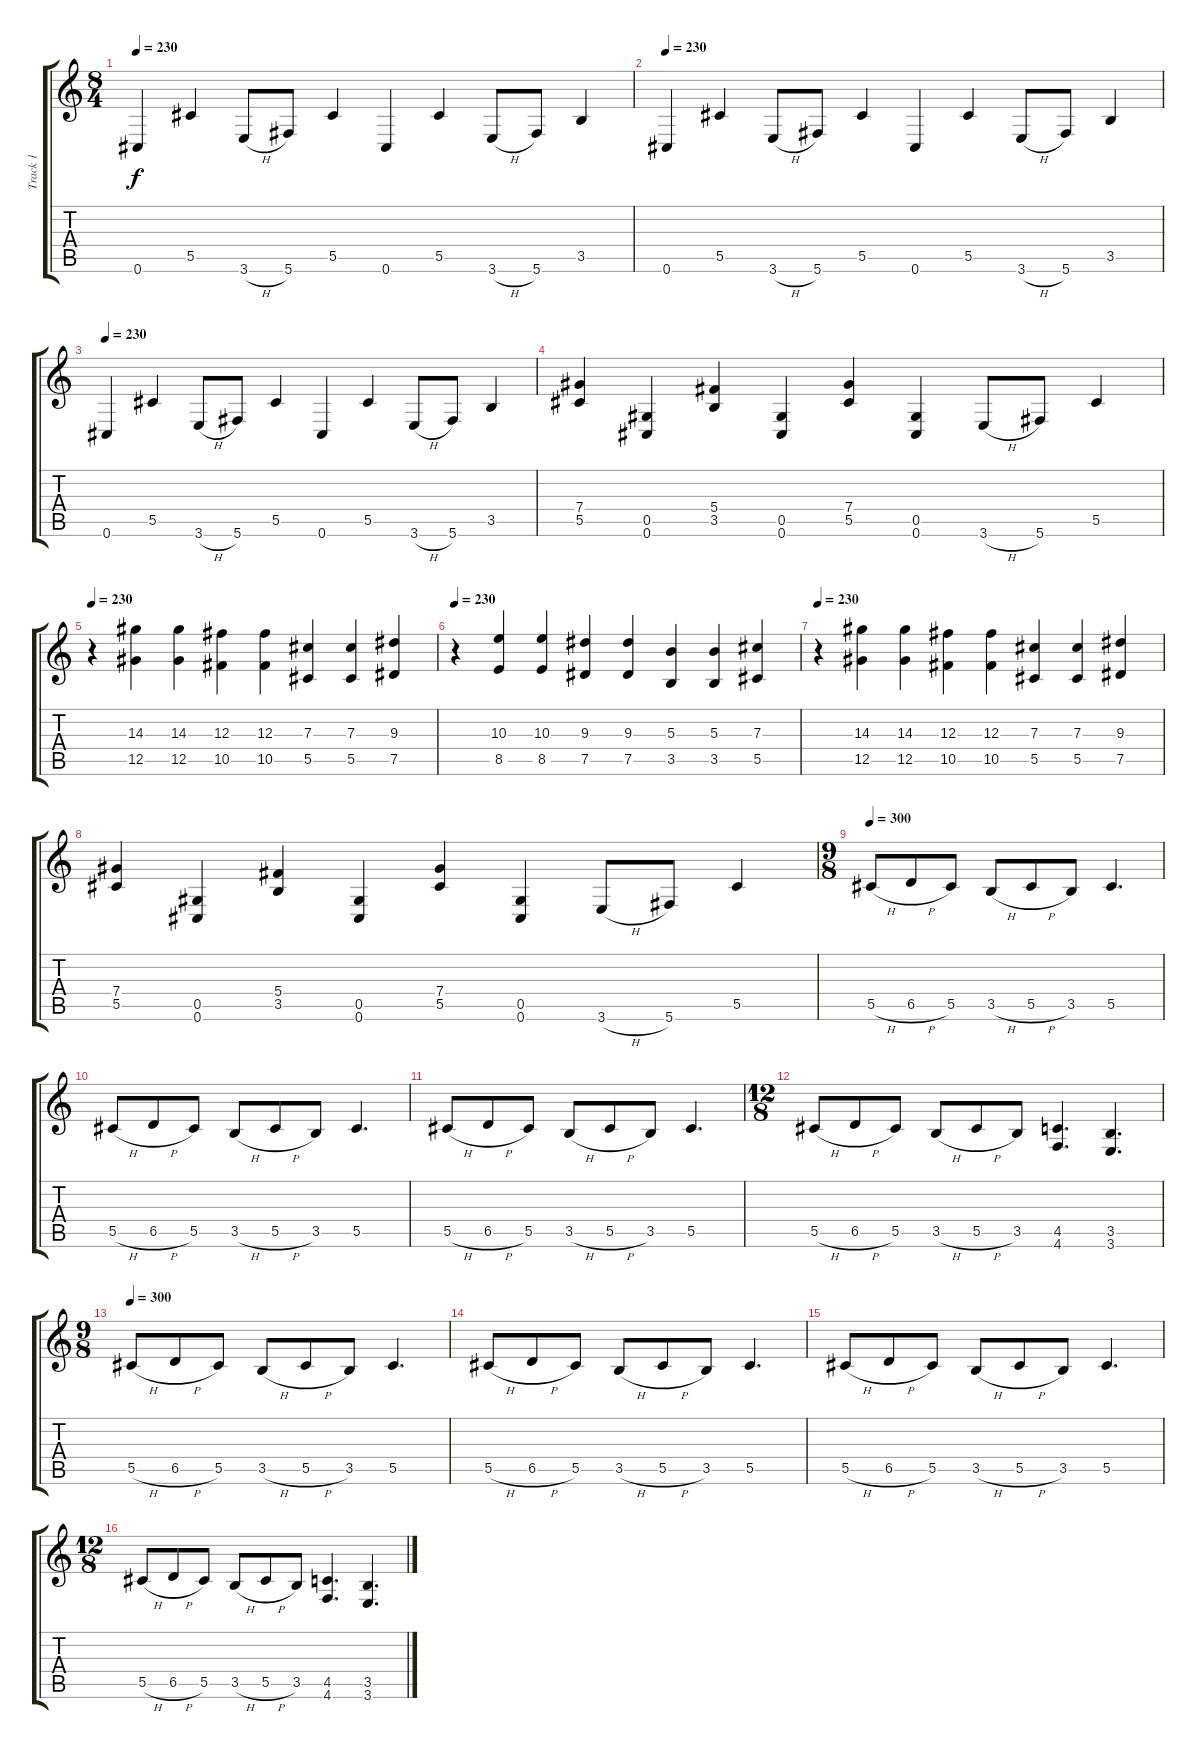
\track ("Track 1" "Track 1") {instrument distortionguitar}
\staff {score tabs}
\tuning (Eb4 Bb3 Gb3 Db3 Ab2 Db2) {hide}
\ts (8 4)
\tempo 230
\clef g2
\ks c
0.6.4{dy f} 5.5.4 3.6{h}.8 5.6.8 5.5.4 0.6.4 5.5.4 3.6{h}.8 5.6.8 3.5.4 |
\tempo 230
0.6.4 5.5.4 3.6{h}.8 5.6.8 5.5.4 0.6.4 5.5.4 3.6{h}.8 5.6.8 3.5.4 |
\tempo 230
0.6.4 5.5.4 3.6{h}.8 5.6.8 5.5.4 0.6.4 5.5.4 3.6{h}.8 5.6.8 3.5.4 |
(7.4 5.5).4 (0.5 0.6).4 (5.4 3.5).4 (0.5 0.6).4 (7.4 5.5).4 (0.5 0.6).4 3.6{h}.8 5.6.8 5.5.4 |
\tempo 230
r.4 (14.3 12.5).4 (14.3 12.5).4 (12.3 10.5).4 (12.3 10.5).4 (7.3 5.5).4 (7.3 5.5).4 (9.3 7.5).4 |
\tempo 230
r.4 (10.3 8.5).4 (10.3 8.5).4 (9.3 7.5).4 (9.3 7.5).4 (5.3 3.5).4 (5.3 3.5).4 (7.3 5.5).4 |
\tempo 230
r.4 (14.3 12.5).4 (14.3 12.5).4 (12.3 10.5).4 (12.3 10.5).4 (7.3 5.5).4 (7.3 5.5).4 (9.3 7.5).4 |
(7.4 5.5).4 (0.5 0.6).4 (5.4 3.5).4 (0.5 0.6).4 (7.4 5.5).4 (0.5 0.6).4 3.6{h}.8 5.6.8 5.5.4 |
\ts (9 8)
\tempo 300
5.5{h}.8 6.5{h}.8 5.5.8 3.5{h}.8 5.5{h}.8 3.5.8 5.5.4{d} |
5.5{h}.8 6.5{h}.8 5.5.8 3.5{h}.8 5.5{h}.8 3.5.8 5.5.4{d} |
5.5{h}.8 6.5{h}.8 5.5.8 3.5{h}.8 5.5{h}.8 3.5.8 5.5.4{d} |
\ts (12 8)
5.5{h}.8 6.5{h}.8 5.5.8 3.5{h}.8 5.5{h}.8 3.5.8 (4.5 4.6).4{d} (3.5 3.6).4{d} |
\ts (9 8)
\tempo 300
5.5{h}.8 6.5{h}.8 5.5.8 3.5{h}.8 5.5{h}.8 3.5.8 5.5.4{d} |
5.5{h}.8 6.5{h}.8 5.5.8 3.5{h}.8 5.5{h}.8 3.5.8 5.5.4{d} |
5.5{h}.8 6.5{h}.8 5.5.8 3.5{h}.8 5.5{h}.8 3.5.8 5.5.4{d} |
\ts (12 8)
5.5{h}.8 6.5{h}.8 5.5.8 3.5{h}.8 5.5{h}.8 3.5.8 (4.5 4.6).4{d} (3.5 3.6).4{d}
